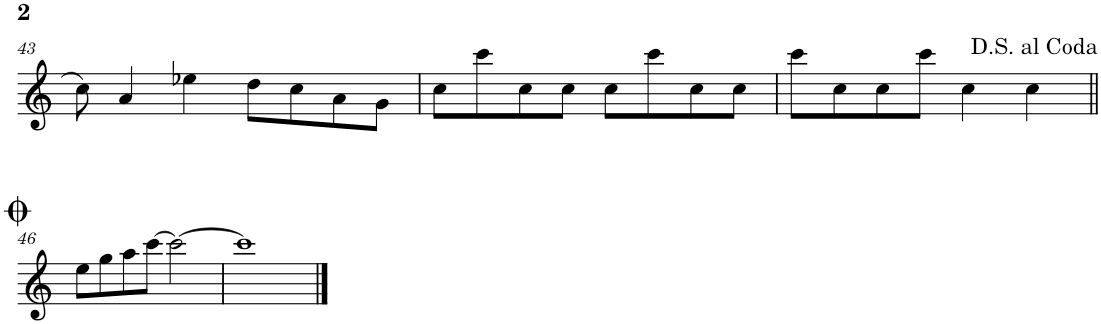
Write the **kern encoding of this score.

**kern
*part1
*staff1
*I"Tenor Saxophone
*I'T. Sax.
!!LO:PB:g=z
*clefG2
*Trd8c14
*k[]
*M4/4
=43
8cc\
4a/
4ee-X\
8dd\L
8cc\
8a\
8g\J
=44
8cc\L
8ccc\
8cc\
8cc\J
8cc\L
8ccc\
8cc\
8cc\J
=45
8ccc\L
8cc\
8cc\
8ccc\J
4cc\
4cc\
!!LO:LB:g=z
=46||
8ee\L
8gg\
8aa\
[>8ccc\J
2ccc\_
=47
1ccc]
==
*-
